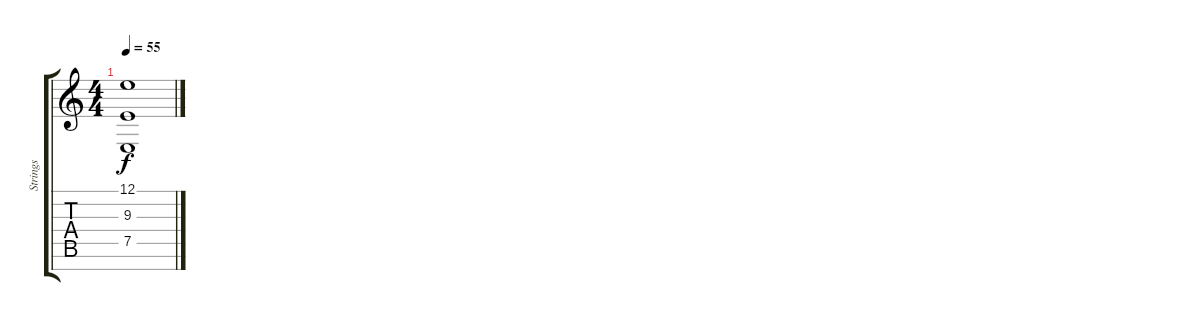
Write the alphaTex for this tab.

\track ("Strings" "Strings") {instrument stringensemble1}
\staff {score tabs}
\tuning (E4 B3 G3 D3 A2 E2 B1) {hide}
\ts (4 4)
\tempo 55
\clef g2
\ks c
(12.1{t} 9.3{t} 7.5{t}).1{dy f}
